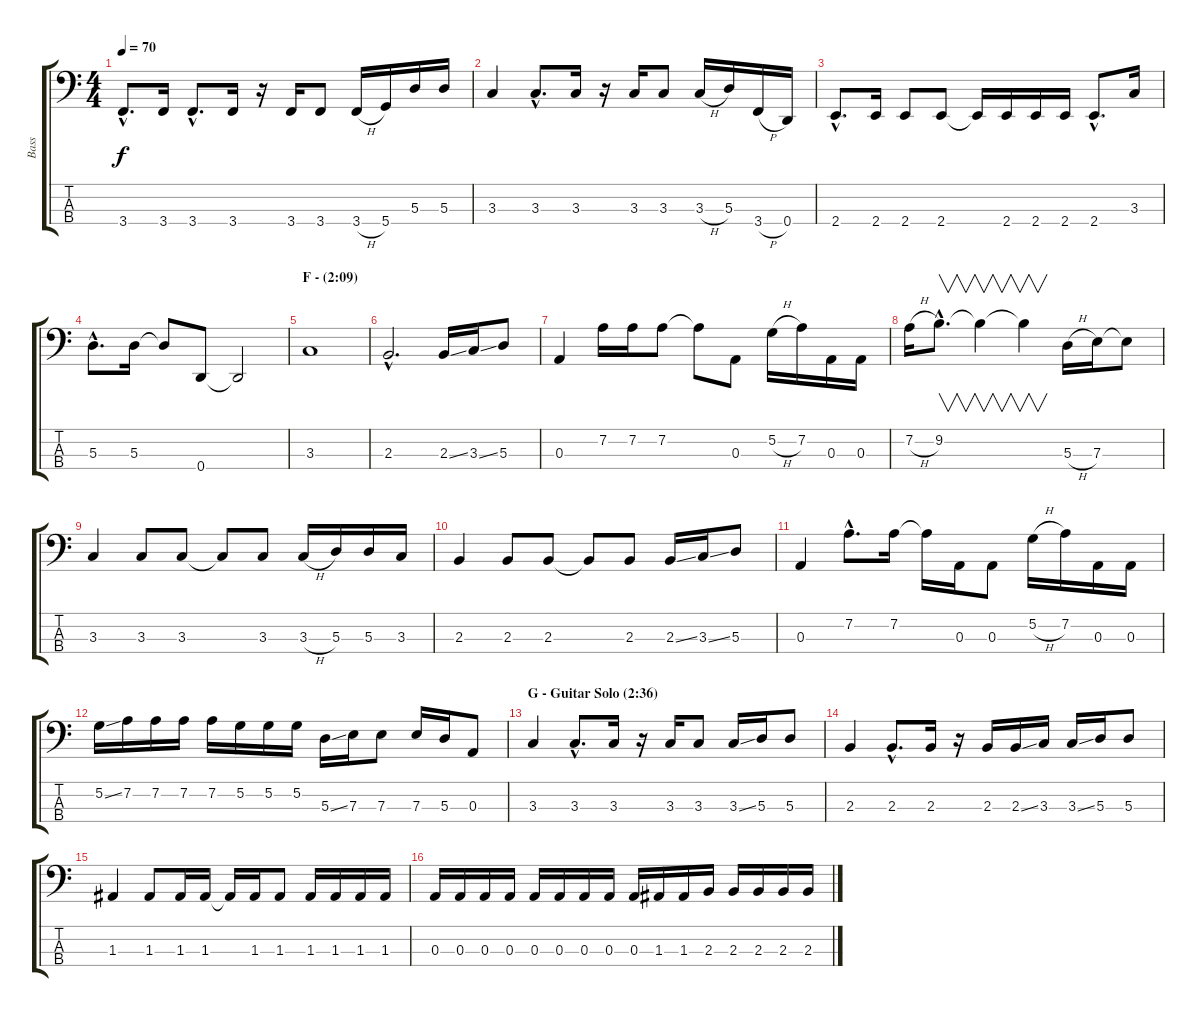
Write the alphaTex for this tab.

\track ("Bass" "Bass") {instrument electricbasspick}
\staff {score tabs}
\tuning (G2 D2 A1 D1) {hide}
\ts (4 4)
\tempo 70
\clef f4
\ks c
3.4{hac}.8{d dy f} 3.4.16 3.4{hac}.8{d} 3.4.16 r.16 3.4.16 3.4.8 3.4{h}.16 5.4.16 5.3.16 5.3.16 |
3.3.4 3.3{hac}.8{d} 3.3.16 r.16 3.3.16 3.3.8 3.3{h}.16 5.3.16 3.4{h}.16 0.4.16 |
2.4{hac}.8{d} 2.4.16 2.4.8 2.4.8 2.4{t}.16 2.4.16 2.4.16 2.4.16 2.4{hac}.8{d} 3.3.16 |
5.3{hac}.8{d} 5.3.16 5.3{t}.8 0.4.8 0.4{t}.2 |
\section ("" "F - (2:09)")
3.3.1 |
2.3{hac}.2{d} 2.3{ss}.16 3.3{ss}.16 5.3.8 |
0.3.4 7.2.16 7.2.16 7.2.8 7.2{t}.8 0.3.8 5.2{h}.16 7.2.16 0.3.16 0.3.16 |
7.2{h}.16 9.2{hac}.8{v d} 9.2{t}.4{v} 9.2{t}.4{v} 5.3{h}.16 7.3.16 7.3{t}.8 |
3.3.4 3.3.8 3.3.8 3.3{t}.8 3.3.8 3.3{h}.16 5.3.16 5.3.16 3.3.16 |
2.3.4 2.3.8 2.3.8 2.3{t}.8 2.3.8 2.3{ss}.16 3.3{ss}.16 5.3.8 |
0.3.4 7.2{hac}.8{d} 7.2.16 7.2{t}.16 0.3.16 0.3.8 5.2{h}.16 7.2.16 0.3.16 0.3.16 |
5.2{ss}.16 7.2.16 7.2.16 7.2.16 7.2.16 5.2.16 5.2.16 5.2.16 5.3{ss}.16 7.3.16 7.3.8 7.3.16 5.3.16 0.3.8 |
\section ("" "G - Guitar Solo (2:36)")
3.3.4 3.3{hac}.8{d} 3.3.16 r.16 3.3.16 3.3.8 3.3{ss}.16 5.3.16 5.3.8 |
2.3.4 2.3{hac}.8{d} 2.3.16 r.16 2.3.16 2.3{ss}.16 3.3.16 3.3{ss}.16 5.3.16 5.3.8 |
1.3.4 1.3.8 1.3.16 1.3.16 1.3{t}.16 1.3.16 1.3.8 1.3.16 1.3.16 1.3.16 1.3.16 |
0.3.16 0.3.16 0.3.16 0.3.16 0.3.16 0.3.16 0.3.16 0.3.16 0.3.16 1.3.16 1.3.16 2.3.16 2.3.16 2.3.16 2.3.16 2.3.16
